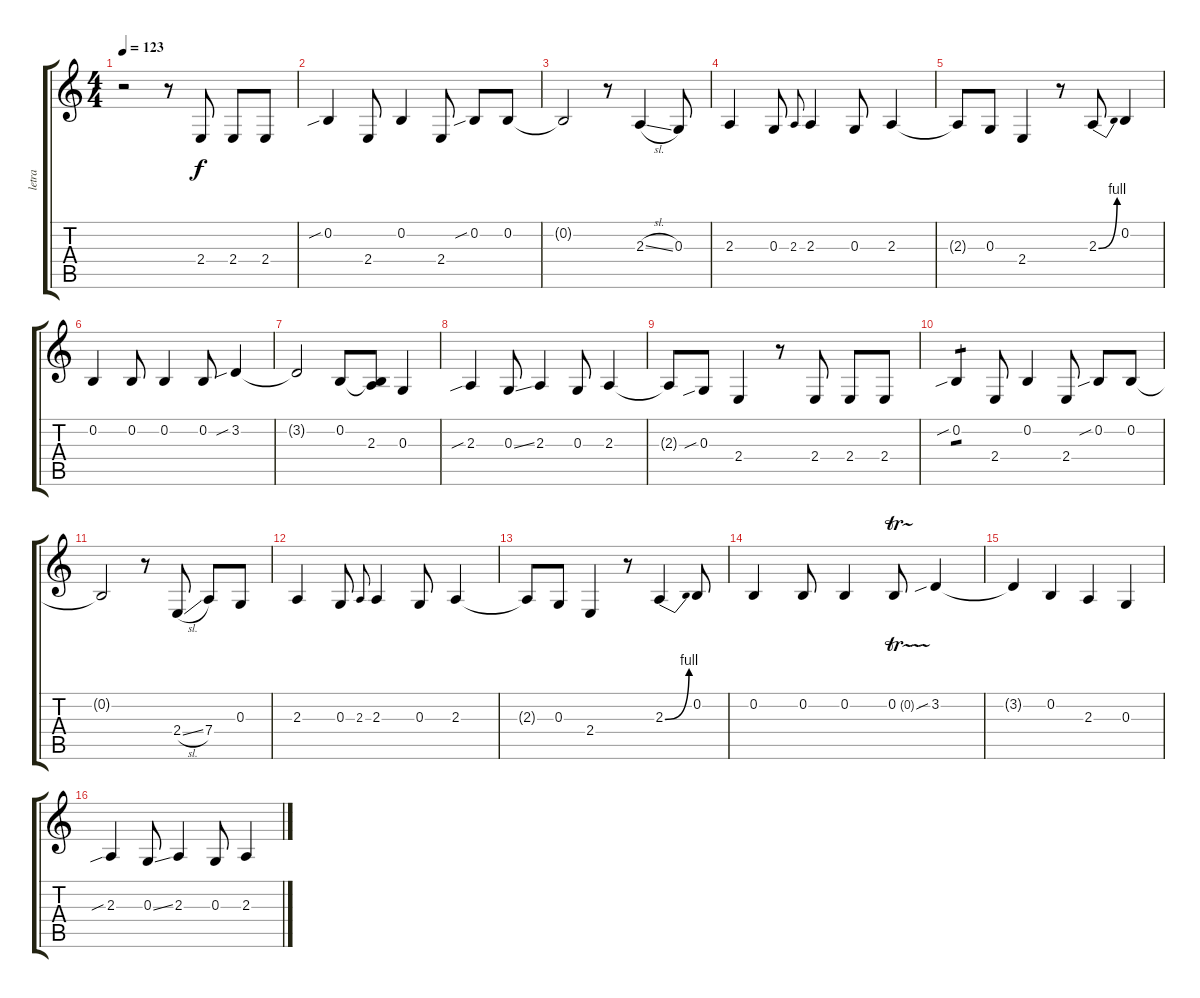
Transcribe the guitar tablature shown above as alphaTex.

\track ("letra" "letra") {instrument lead2sawtooth}
\staff {score tabs}
\tuning (E4 B3 G3 D3 A2 E2) {hide}
\ts (4 4)
\tempo 123
\clef g2
\ks c
r.2{dy f} r.8 2.4.8 2.4.8 2.4.8 |
0.2{sib}.4 2.4.8 0.2.4 2.4.8 0.2{sib}.8 0.2.8 |
0.2{t}.2 r.8 2.3{sl}.4 0.3.8 |
2.3.4 0.3.8 2.3.8{gr onbeat} 2.3.4 0.3.8 2.3.4 |
2.3{t}.8 0.3.8 2.4.4 r.8 2.3{be (bend 0 0 60 4)}.8 0.2.4 |
0.2.4 0.2.8 0.2.4 0.2.8 3.2{sib}.4 |
3.2{t}.2 0.2.8 (0.2{t} 2.3).8 0.3.4 |
2.3{sib}.4 0.3{ss}.8 2.3.4 0.3.8 2.3.4 |
2.3{t}.8 0.3{sib}.8 2.4.4 r.8 2.4.8 2.4.8 2.4.8 |
0.2{sib}.4{tp 1} 2.4.8 0.2.4 2.4.8 0.2{sib}.8 0.2.8 |
0.2{t}.2 r.8 2.4{sl}.8 7.4.8 0.3.8 |
2.3.4 0.3.8 2.3.8{gr onbeat} 2.3.4 0.3.8 2.3.4 |
2.3{t}.8 0.3.8 2.4.4 r.8 2.3{be (bend 0 0 60 4)}.4 0.2.8 |
0.2.4 0.2.8 0.2.4 0.2{tr (0 16)}.8 3.2{sib}.4 |
3.2{t}.4 0.2.4 2.3.4 0.3.4 |
2.3{sib}.4 0.3{ss}.8 2.3.4 0.3.8 2.3.4
